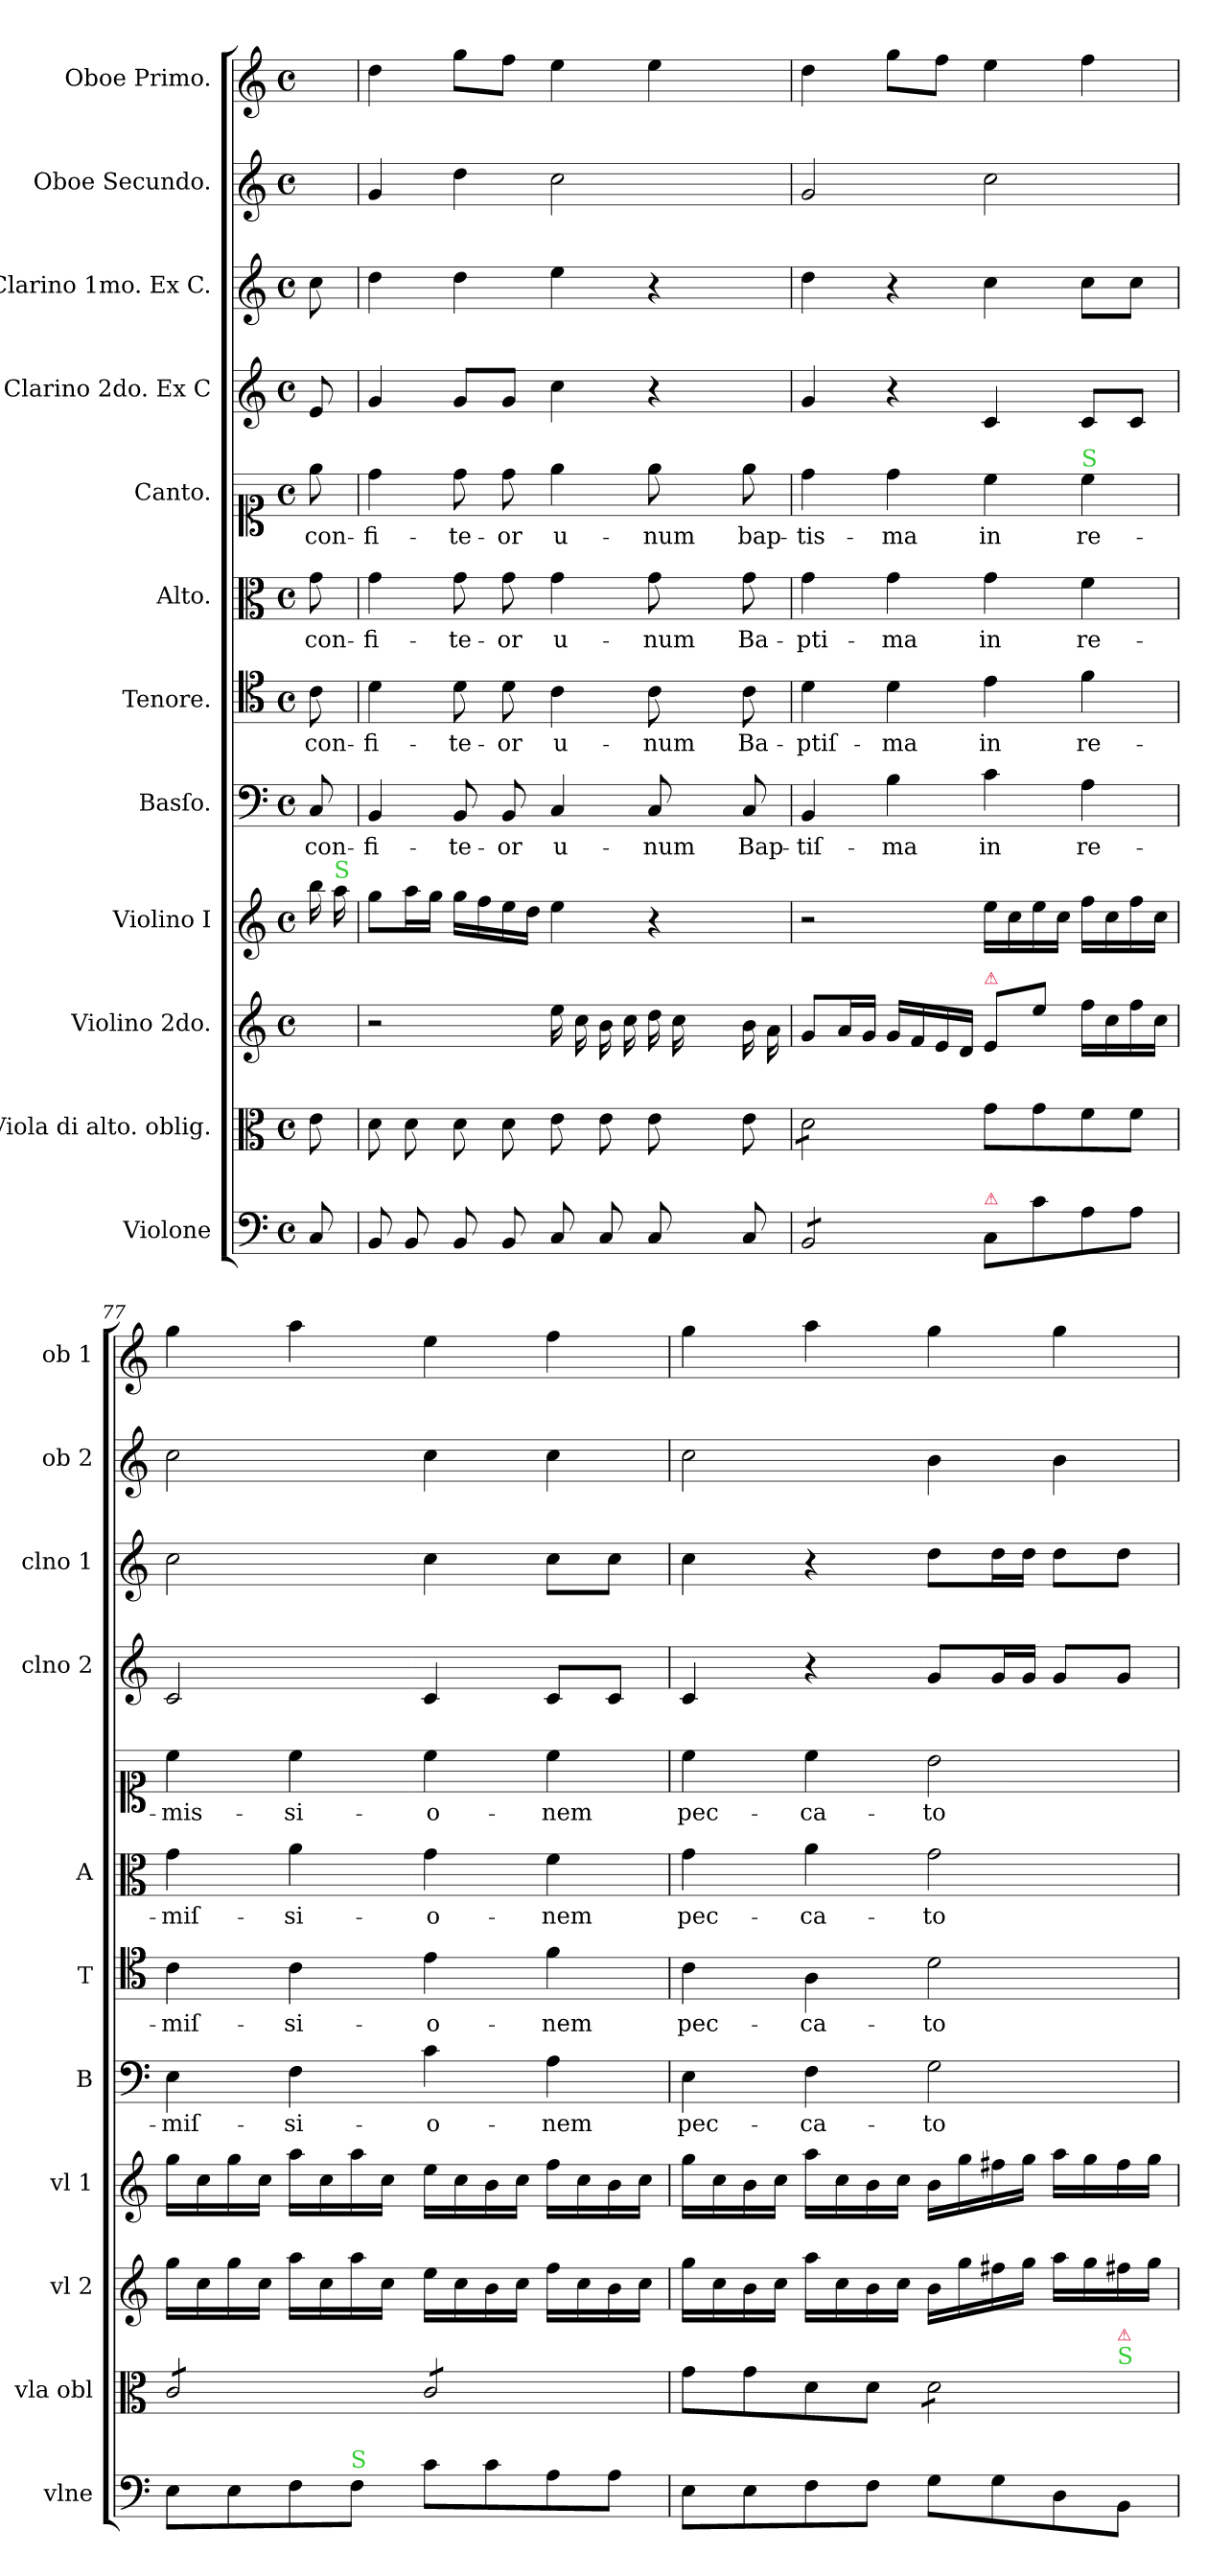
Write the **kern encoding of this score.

**kern	**kern	**kern	**kern	**kern	**text	**kern	**text	**kern	**text	**kern	**text	**kern	**kern	**kern	**kern
*part12	*part11	*part10	*part9	*part8	*part8	*part7	*part7	*part6	*part6	*part5	*part5	*part4	*part3	*part2	*part1
*staff12	*staff11	*staff10	*staff9	*staff8	*staff8	*staff7	*staff7	*staff6	*staff6	*staff5	*staff5	*staff4	*staff3	*staff2	*staff1
*I"Violone	*I"Viola di alto. oblig.	*I"Violino 2do.	*I"Violino I	*I"Basſo.	*	*I"Tenore.	*	*I"Alto.	*	*I"Canto.	*	*I"Clarino 2do. Ex C	*I"Clarino 1mo. Ex C.	*I"Oboe Secundo.	*I"Oboe Primo.
*I'vlne	*I'vla obl	*I'vl 2	*I'vl 1	*I'B	*	*I'T	*	*I'A	*	*	*	*I'clno 2	*I'clno 1	*I'ob 2	*I'ob 1
*clefF4	*clefC3	*clefG2	*clefG2	*clefF4	*	*clefC4	*	*clefC3	*	*clefC1	*	*clefG2	*clefG2	*clefG2	*clefG2
*k[]	*k[]	*k[]	*k[]	*k[]	*	*k[]	*	*k[]	*	*k[]	*	*k[]	*k[]	*k[]	*k[]
*C:	*C:	*C:	*C:	*C:	*	*C:	*	*C:	*	*C:	*	*C:	*C:	*C:	*C:
*M4/4	*M4/4	*M4/4	*M4/4	*M4/4	*	*M4/4	*	*M4/4	*	*M4/4	*	*M4/4	*M4/4	*M4/4	*M4/4
*met(c)	*met(c)	*met(c)	*met(c)	*met(c)	*	*met(c)	*	*met(c)	*	*met(c)	*	*met(c)	*met(c)	*met(c)	*met(c)
=	=	=	=	=	=	=	=	=	=	=	=	=	=	=	=
8C/	8e\	8ryy	16bb\	8C/	con-	8c\	con-	8g\	con-	8ee\	con-	8e/	8cc\	8ryy	8ryy
!	!	!	!LO:TX:a:color=limegreen:t=S	!	!	!	!	!	!	!	!	!	!	!	!
.	.	.	16aa\	.	.	.	.	.	.	.	.	.	.	.	.
=75	=75	=75	=75	=75	=75	=75	=75	=75	=75	=75	=75	=75	=75	=75	=75
8BB/	8d\	2r	8gg\L	4BB/	-fi-	4d\	-fi-	4g\	-fi-	4dd\	-fi-	4g/	4dd\	4g/	4dd\
8BB/	8d\	.	16aa\L	.	.	.	.	.	.	.	.	.	.	.	.
.	.	.	16gg\JJ	.	.	.	.	.	.	.	.	.	.	.	.
8BB/	8d\	.	16gg\LL	8BB/	-te-	8d\	-te-	8g\	-te-	8dd\	-te-	8g/L	4dd\	4dd\	8gg\L
.	.	.	16ff\	.	.	.	.	.	.	.	.	.	.	.	.
8BB/	8d\	.	16ee\	8BB/	-or	8d\	-or	8g\	-or	8dd\	-or	8g/J	.	.	8ff\J
.	.	.	16dd\JJ	.	.	.	.	.	.	.	.	.	.	.	.
8C/	8e\	16ee\	4ee\	4C/	u-	4c\	u-	4g\	u-	4ee\	u-	4cc\	4ee\	2cc\	4ee\
.	.	16cc\	.	.	.	.	.	.	.	.	.	.	.	.	.
8C/	8e\	16b\	.	.	.	.	.	.	.	.	.	.	.	.	.
.	.	16cc\	.	.	.	.	.	.	.	.	.	.	.	.	.
8C/	8e\	16dd\	4r	8C/	-num	8c\	-num	8g\	-num	8ee\	-num	4r	4r	.	4ee\
.	.	16cc\	.	.	.	.	.	.	.	.	.	.	.	.	.
8ryy	8ryy	8ryy	.	8ryy	.	8ryy	.	8ryy	.	8ryy	.	.	.	.	.
=-	=-	=-	=-	=-	=-	=-	=-	=-	=-	=-	=-	=-	=-	=-	=-
8C/	8e\	16b\	8ryy	8C/	Bap-	8c\	Ba-	8g\	Ba-	8ee\	bap-	8ryy	8ryy	8ryy	8ryy
.	.	16a\	.	.	.	.	.	.	.	.	.	.	.	.	.
=76	=76	=76	=76	=76	=76	=76	=76	=76	=76	=76	=76	=76	=76	=76	=76
*tremolo	*	*	*	*	*	*	*	*	*	*	*	*	*	*	*
*	*tremolo	*	*	*	*	*	*	*	*	*	*	*	*	*	*
8BB/L	8d\L	8g/L	2r	4BB/	-tiſ-	4d\	-ptiſ-	4g\	-pti-	4dd\	-tis-	4g/	4dd\	2g/	4dd\
8BB/	8d\	16a/L	.	.	.	.	.	.	.	.	.	.	.	.	.
.	.	16g/JJ	.	.	.	.	.	.	.	.	.	.	.	.	.
8BB/	8d\	16g/LL	.	4B\	-ma	4d\	-ma	4g\	-ma	4dd\	-ma	4r	4r	.	8gg\L
.	.	16f/	.	.	.	.	.	.	.	.	.	.	.	.	.
8BB/J	8d\J	16e/	.	.	.	.	.	.	.	.	.	.	.	.	8ff\J
*	*Xtremolo	*	*	*	*	*	*	*	*	*	*	*	*	*	*
*Xtremolo	*	*	*	*	*	*	*	*	*	*	*	*	*	*	*
.	.	16d/JJ	.	.	.	.	.	.	.	.	.	.	.	.	.
!	!	!LO:TX:a:color=crimson:t=⚠	!	!	!	!	!	!	!	!	!	!	!	!	!
!LO:TX:a:color=crimson:t=⚠	!	!	!	!	!	!	!	!	!	!	!	!	!	!	!
8C/L	8g\L	8e/L	16ee\LL	4c\	in	4e\	in	4g\	in	4cc\	in	4c/	4cc\	2cc\	4ee\
.	.	.	16cc\	.	.	.	.	.	.	.	.	.	.	.	.
8c\	8g\	8ee\J	16ee\	.	.	.	.	.	.	.	.	.	.	.	.
.	.	.	16cc\JJ	.	.	.	.	.	.	.	.	.	.	.	.
!	!	!	!	!	!	!	!	!	!	!LO:TX:a:color=limegreen:t=S	!	!	!	!	!
8A\	8f\	16ff\LL	16ff\LL	4A\	re-	4f\	re-	4f\	re-	4cc\	re-	8c/L	8cc\L	.	4ff\
.	.	16cc\	16cc\	.	.	.	.	.	.	.	.	.	.	.	.
8A\J	8f\J	16ff\	16ff\	.	.	.	.	.	.	.	.	8c/J	8cc\J	.	.
.	.	16cc\JJ	16cc\JJ	.	.	.	.	.	.	.	.	.	.	.	.
=77	=77	=77	=77	=77	=77	=77	=77	=77	=77	=77	=77	=77	=77	=77	=77
*	*tremolo	*	*	*	*	*	*	*	*	*	*	*	*	*	*
8E\L	8c/L	16gg\LL	16gg\LL	4E\	-miſ-	4c\	-miſ-	4g\	-miſ-	4cc\	-mis-	2c/	2cc\	2cc\	4gg\
.	.	16cc\	16cc\	.	.	.	.	.	.	.	.	.	.	.	.
8E\	8c/	16gg\	16gg\	.	.	.	.	.	.	.	.	.	.	.	.
.	.	16cc\JJ	16cc\JJ	.	.	.	.	.	.	.	.	.	.	.	.
8F\	8c/	16aa\LL	16aa\LL	4F\	-si-	4c\	-si-	4a\	-si-	4cc\	-si-	.	.	.	4aa\
.	.	16cc\	16cc\	.	.	.	.	.	.	.	.	.	.	.	.
!LO:TX:a:color=limegreen:t=S	!	!	!	!	!	!	!	!	!	!	!	!	!	!	!
8F\J	8c/J	16aa\	16aa\	.	.	.	.	.	.	.	.	.	.	.	.
.	.	16cc\JJ	16cc\JJ	.	.	.	.	.	.	.	.	.	.	.	.
=-	=-	=-	=-	=-	=-	=-	=-	=-	=-	=-	=-	=-	=-	=-	=-
8c\L	8c/L	16ee\LL	16ee\LL	4c\	-o-	4e\	-o-	4g\	-o-	4cc\	-o-	4c/	4cc\	4cc\	4ee\
.	.	16cc\	16cc\	.	.	.	.	.	.	.	.	.	.	.	.
8c\	8c/	16b\	16b\	.	.	.	.	.	.	.	.	.	.	.	.
.	.	16cc\JJ	16cc\JJ	.	.	.	.	.	.	.	.	.	.	.	.
8A\	8c/	16ff\LL	16ff\LL	4A\	-nem	4f\	-nem	4f\	-nem	4cc\	-nem	8c/L	8cc\L	4cc\	4ff\
.	.	16cc\	16cc\	.	.	.	.	.	.	.	.	.	.	.	.
8A\J	8c/J	16b\	16b\	.	.	.	.	.	.	.	.	8c/J	8cc\J	.	.
*	*Xtremolo	*	*	*	*	*	*	*	*	*	*	*	*	*	*
.	.	16cc\JJ	16cc\JJ	.	.	.	.	.	.	.	.	.	.	.	.
=78	=78	=78	=78	=78	=78	=78	=78	=78	=78	=78	=78	=78	=78	=78	=78
*	*^	*	*	*	*	*	*	*	*	*	*	*	*	*	*
8E\L	8g\L	2..ryy	16gg\LL	16gg\LL	4E\	pec-	4c\	pec-	4g\	pec-	4cc\	pec-	4c/	4cc\	2cc\	4gg\
.	.	.	16cc\	16cc\	.	.	.	.	.	.	.	.	.	.	.	.
8E\	8g\	.	16b\	16b\	.	.	.	.	.	.	.	.	.	.	.	.
.	.	.	16cc\JJ	16cc\JJ	.	.	.	.	.	.	.	.	.	.	.	.
8F\	8d\	.	16aa\LL	16aa\LL	4F\	-ca-	4A\	-ca-	4a\	-ca-	4cc\	-ca-	4r	4r	.	4aa\
.	.	.	16cc\	16cc\	.	.	.	.	.	.	.	.	.	.	.	.
8F\J	8d\J	.	16b\	16b\	.	.	.	.	.	.	.	.	.	.	.	.
.	.	.	16cc\JJ	16cc\JJ	.	.	.	.	.	.	.	.	.	.	.	.
*	*tremolo	*	*	*	*	*	*	*	*	*	*	*	*	*	*	*
8G\L	8d\L	.	16b\LL	16b\LL	2G\	-to-	2d\	-to-	2g\	-to-	2b\	-to-	8g/L	8dd\L	4b\	4gg\
.	.	.	16gg\	16gg\	.	.	.	.	.	.	.	.	.	.	.	.
8G\	8d\	.	16ff#X\	16ff#X\	.	.	.	.	.	.	.	.	16g/L	16dd\L	.	.
.	.	.	16gg\JJ	16gg\JJ	.	.	.	.	.	.	.	.	16g/JJ	16dd\JJ	.	.
8D\	8d\	.	16aa\LL	16aa\LL	.	.	.	.	.	.	.	.	8g/L	8dd\L	4b\	4gg\
.	.	.	16gg\	16gg\	.	.	.	.	.	.	.	.	.	.	.	.
!	!	!LO:TX:a:color=limegreen:t=S	!	!	!	!	!	!	!	!	!	!	!	!	!	!
!	!	!LO:TX:a:color=crimson:t=⚠	!	!	!	!	!	!	!	!	!	!	!	!	!	!
8BB\J	8d\J	8ryy	16ff#X\	16ff#\	.	.	.	.	.	.	.	.	8g/J	8dd\J	.	.
*	*Xtremolo	*	*	*	*	*	*	*	*	*	*	*	*	*	*	*
.	.	.	16gg\JJ	16gg\JJ	.	.	.	.	.	.	.	.	.	.	.	.
*	*v	*v	*	*	*	*	*	*	*	*	*	*	*	*	*	*
=	=	=	=	=	=	=	=	=	=	=	=	=	=	=	=
*-	*-	*-	*-	*-	*-	*-	*-	*-	*-	*-	*-	*-	*-	*-	*-
